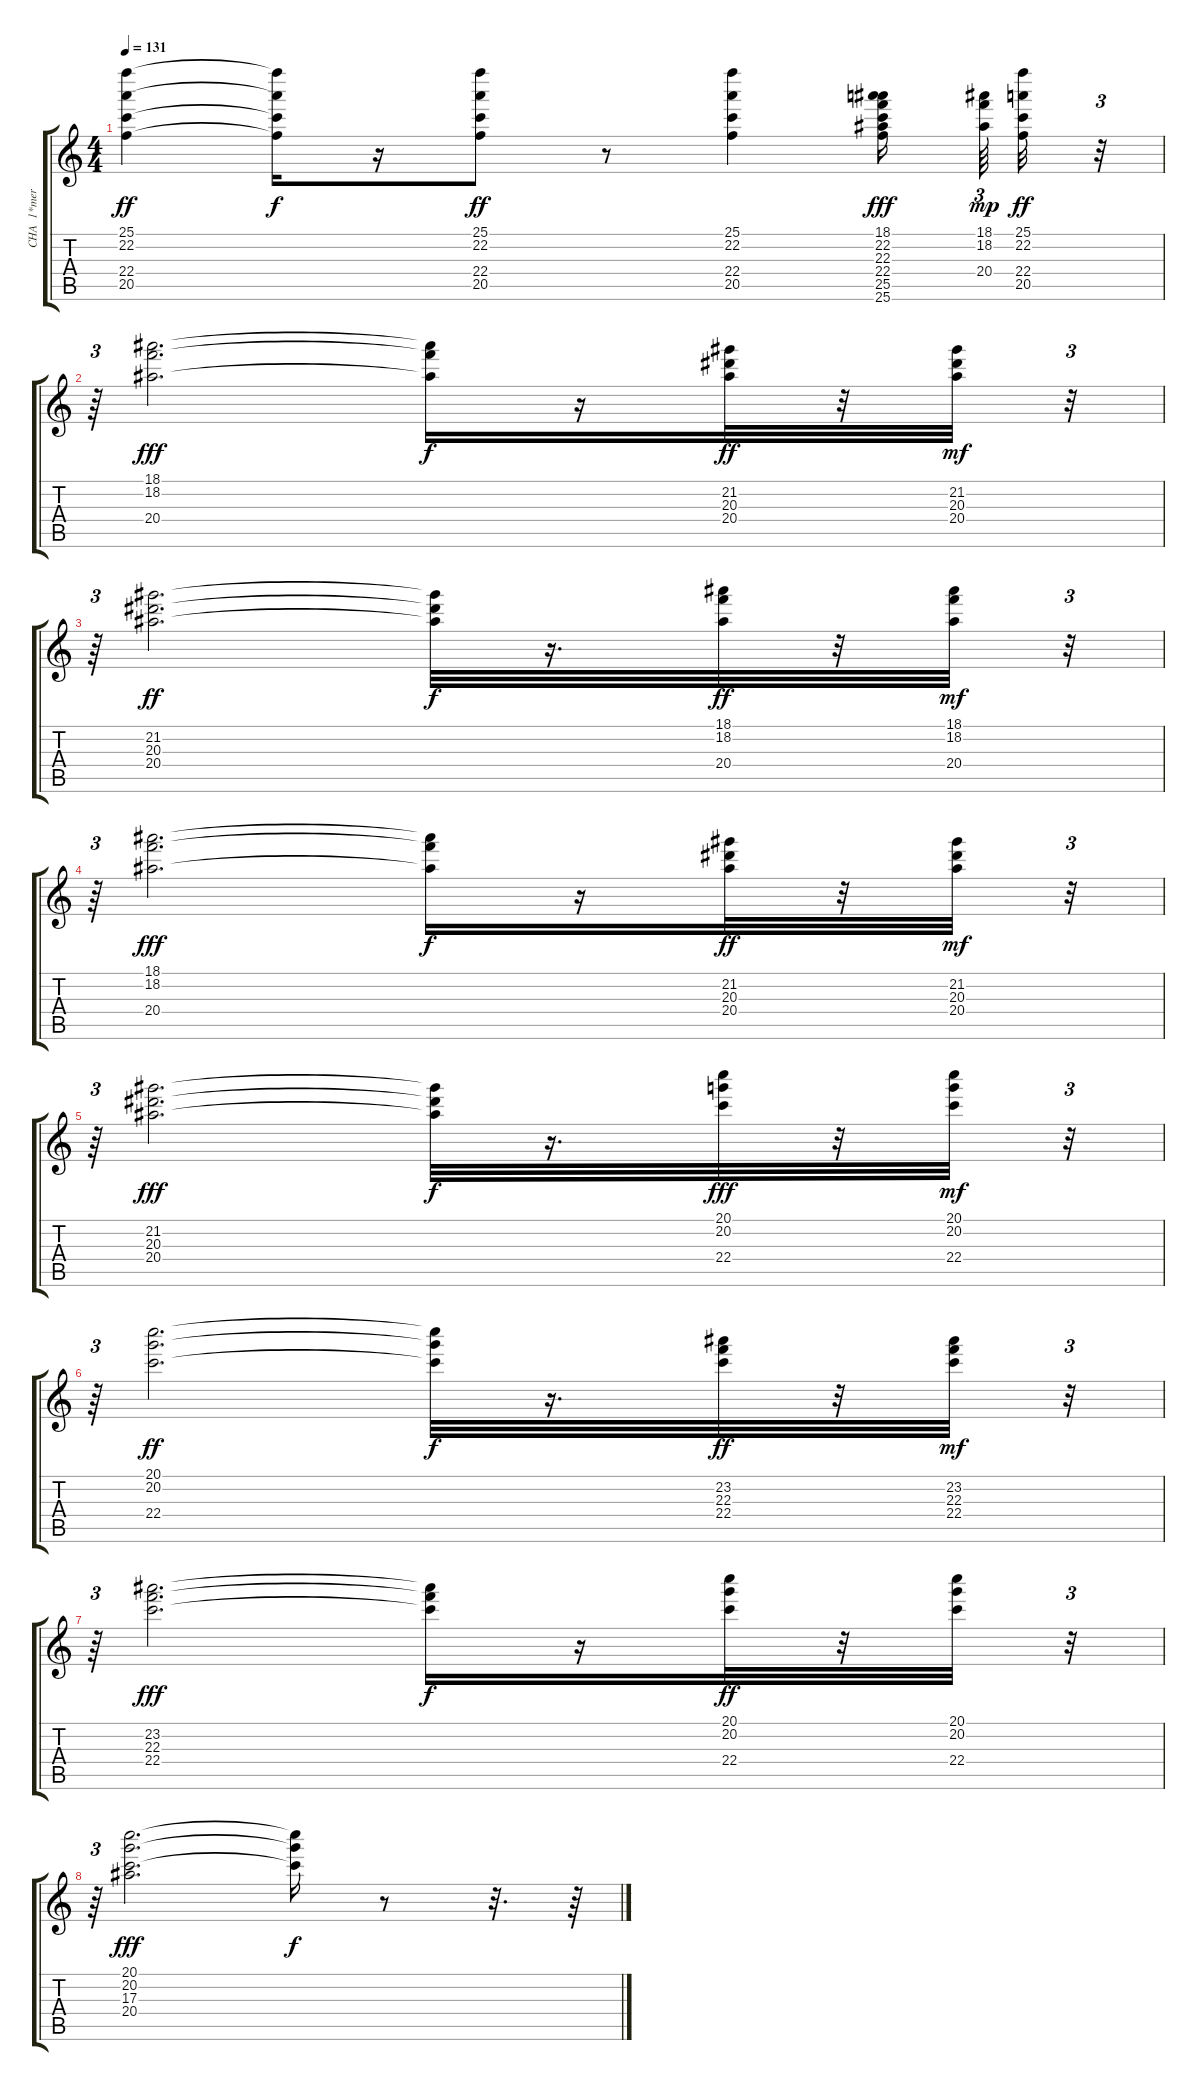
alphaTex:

\track ("CHA  1*merged" "CHA  1*mer") {instrument acousticguitarsteel}
\staff {score tabs}
\tuning (E4 B3 G3 D3 A2 E2) {hide}
\ts (4 4)
\tempo 131
\clef g2
\ks c
(25.1 22.2 22.4 20.5).4{dy ff} (25.1{t} 22.2{t} 22.4{t} 20.5{t}).16{dy f} r.16 (25.1 22.2 22.4 20.5).8{dy ff} r.8 (25.1 22.2 22.4 20.5).4 (18.1 22.2 22.3 22.4 25.5 25.6).16{dy fff} (18.1 18.2 20.4).64{tu (3 2) dy mp} (25.1 22.2 22.4 20.5).32{dy ff} r.32{tu (3 2)} |
r.64{tu (3 2)} (18.1 18.2 20.4).2{d dy fff} (18.1{t} 18.2{t} 20.4{t}).16{dy f} r.16 (21.2 20.3 20.4).32{dy ff} r.32 (21.2 20.3 20.4).32{dy mf} r.32{tu (3 2)} |
r.64{tu (3 2)} (21.2 20.3 20.4).2{d dy ff} (21.2{t} 20.3{t} 20.4{t}).32{dy f} r.16{d} (18.1 18.2 20.4).32{dy ff} r.32 (18.1 18.2 20.4).32{dy mf} r.32{tu (3 2)} |
r.64{tu (3 2)} (18.1 18.2 20.4).2{d dy fff} (18.1{t} 18.2{t} 20.4{t}).16{dy f} r.16 (21.2 20.3 20.4).32{dy ff} r.32 (21.2 20.3 20.4).32{dy mf} r.32{tu (3 2)} |
r.64{tu (3 2)} (21.2 20.3 20.4).2{d dy fff} (21.2{t} 20.3{t} 20.4{t}).32{dy f} r.16{d} (20.1 20.2 22.4).32{dy fff} r.32 (20.1 20.2 22.4).32{dy mf} r.32{tu (3 2)} |
r.64{tu (3 2)} (20.1 20.2 22.4).2{d dy ff} (20.1{t} 20.2{t} 22.4{t}).32{dy f} r.16{d} (23.2 22.3 22.4).32{dy ff} r.32 (23.2 22.3 22.4).32{dy mf} r.32{tu (3 2)} |
r.64{tu (3 2)} (23.2 22.3 22.4).2{d dy fff} (23.2{t} 22.3{t} 22.4{t}).16{dy f} r.16 (20.1 20.2 22.4).32{dy ff} r.32 (20.1 20.2 22.4).32 r.32{tu (3 2)} |
r.64{tu (3 2)} (20.1 20.2 17.3 20.4).2{d dy fff} (20.1{t} 20.2{t} 17.3{t}).16{dy f} r.8 r.32{d} r.64
